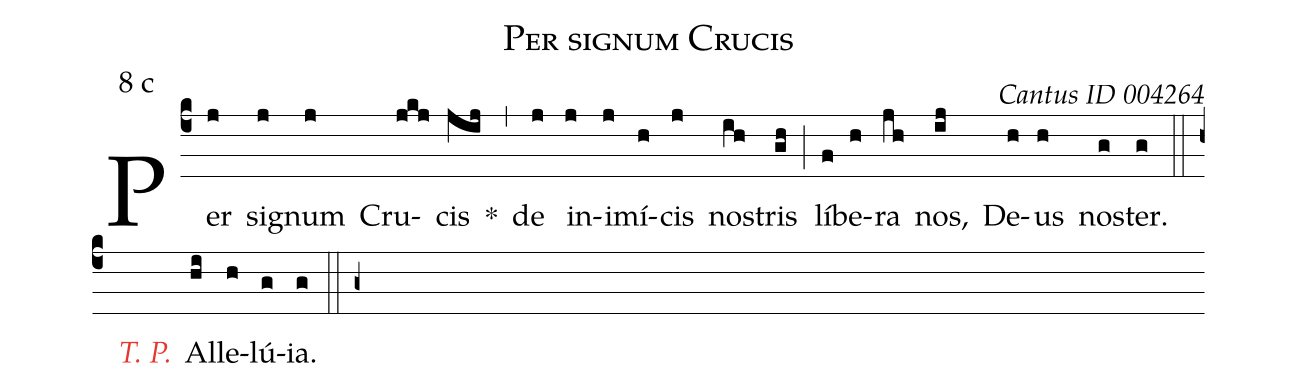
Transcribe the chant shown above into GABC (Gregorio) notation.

name: Per signum Crucis;
mode: 8;
mode-differentia: c;
commentary: Cantus ID 004264;
%%
(c4)

Per(j) si(j)gnum(j) Cru(jkj)cis(jij) *(,) de(j) in(j)i(j)mí(h)cis(j) nos(ih)tris(gh) (;) lí(f)be(h)ra(jh) nos,(ij) De(h)us(h) nos(g)ter.(g)

(::)

<nlba><c><i>T. P.</i></c>() Al</nlba>(hi)le(h)lú(g)ia.(g)

(::g+)
